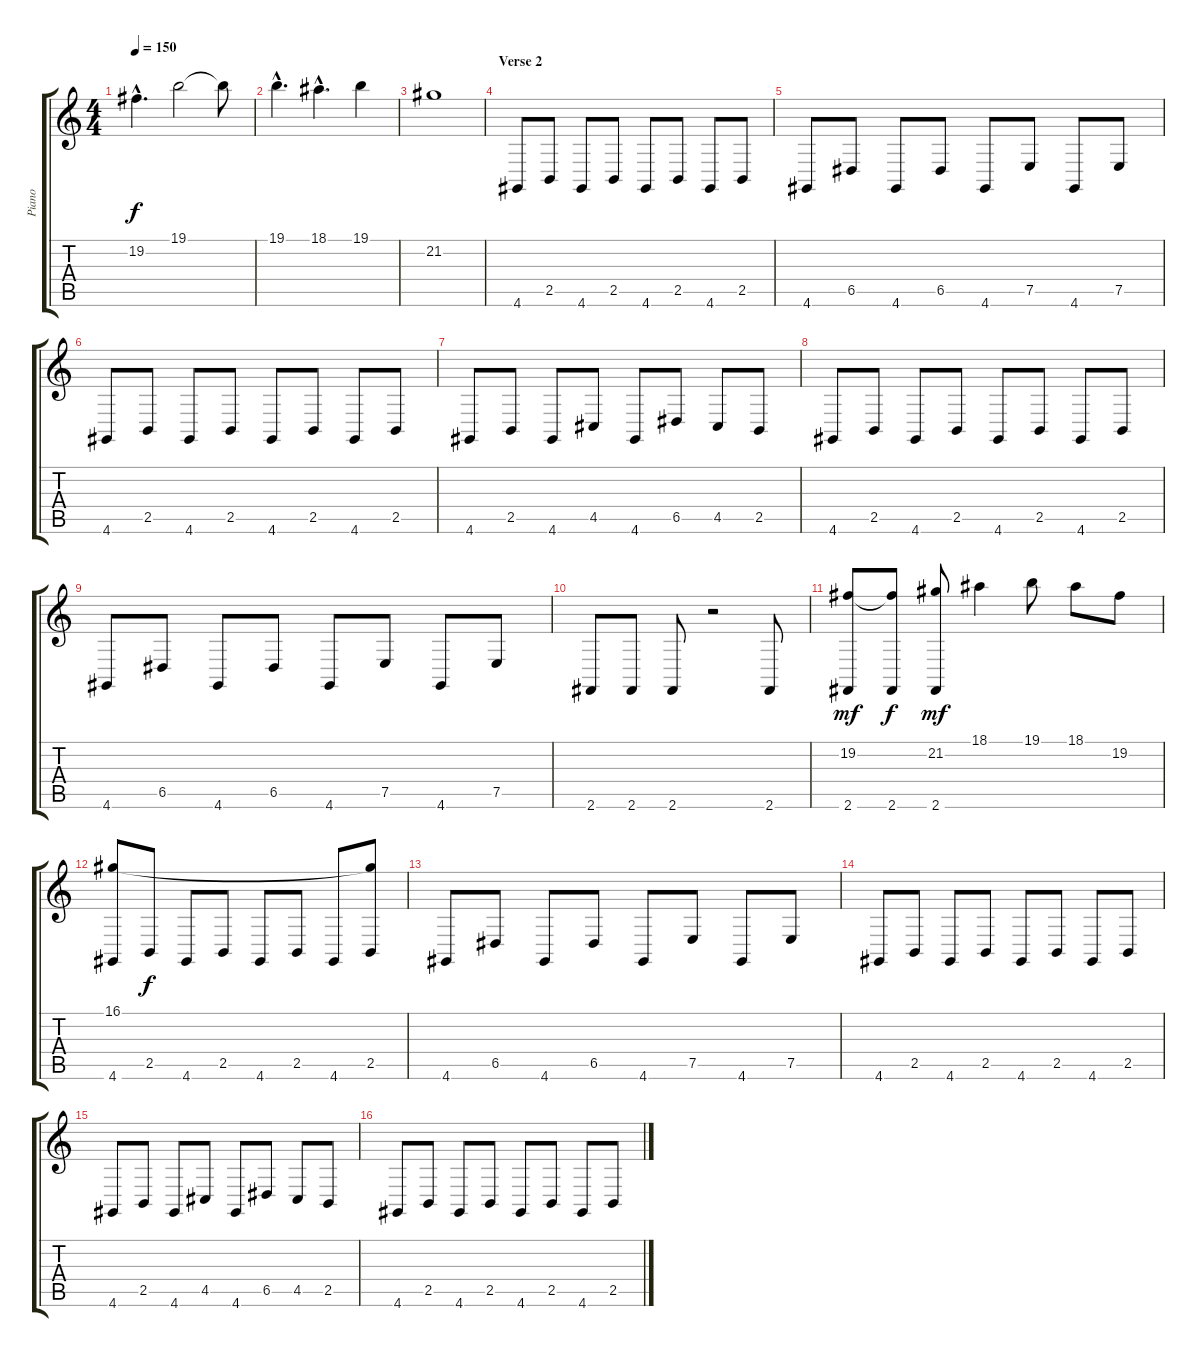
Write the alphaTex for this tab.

\track ("Piano" "Piano") {instrument lead2sawtooth}
\staff {score tabs}
\tuning (E4 B3 G3 D3 A2 E2) {hide}
\ts (4 4)
\tempo 150
\clef g2
\ks c
19.2{hac}.4{d dy f} 19.1.2 19.1{t}.8 |
19.1{hac}.4{d} 18.1{hac}.4{d} 19.1.4 |
21.2.1 |
\section ("" "Verse 2")
4.6.8 2.5.8 4.6.8 2.5.8 4.6.8 2.5.8 4.6.8 2.5.8 |
4.6.8 6.5.8 4.6.8 6.5.8 4.6.8 7.5.8 4.6.8 7.5.8 |
4.6.8 2.5.8 4.6.8 2.5.8 4.6.8 2.5.8 4.6.8 2.5.8 |
4.6.8 2.5.8 4.6.8 4.5.8 4.6.8 6.5.8 4.5.8 2.5.8 |
4.6.8 2.5.8 4.6.8 2.5.8 4.6.8 2.5.8 4.6.8 2.5.8 |
4.6.8 6.5.8 4.6.8 6.5.8 4.6.8 7.5.8 4.6.8 7.5.8 |
2.6.8 2.6.8 2.6.8 r.2 2.6.8 |
(19.2 2.6).8{dy mf} (19.2{t} 2.6).8{dy f} (21.2 2.6).8{dy mf} 18.1.4 19.1.8 18.1.8 19.2.8 |
(16.1 4.6).8 2.5.8{dy f} 4.6.8 2.5.8 4.6.8 2.5.8 4.6.8 (16.1{t} 2.5).8 |
4.6.8 6.5.8 4.6.8 6.5.8 4.6.8 7.5.8 4.6.8 7.5.8 |
4.6.8 2.5.8 4.6.8 2.5.8 4.6.8 2.5.8 4.6.8 2.5.8 |
4.6.8 2.5.8 4.6.8 4.5.8 4.6.8 6.5.8 4.5.8 2.5.8 |
4.6.8 2.5.8 4.6.8 2.5.8 4.6.8 2.5.8 4.6.8 2.5.8
